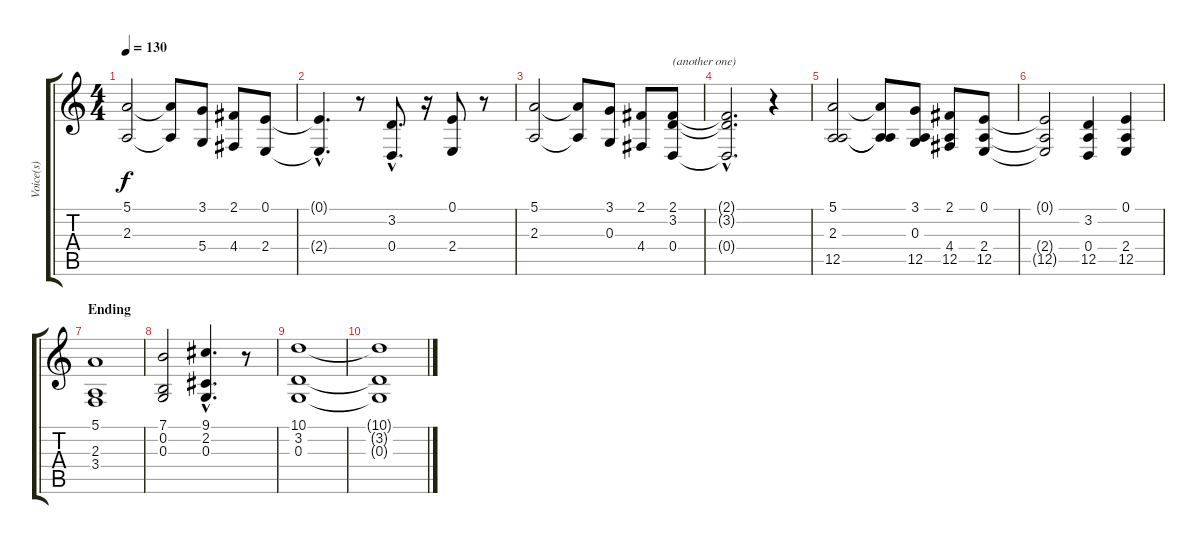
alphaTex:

\track ("Voice(s)" "Voice(s)") {instrument clarinet}
\staff {score tabs}
\tuning (E4 B3 G3 D3 A2 E2) {hide}
\ts (4 4)
\tempo 130
\clef g2
\ks c
(5.1 2.3).2{dy f} (5.1{t} 2.3{t}).8 (3.1 5.4).8 (2.1 4.4).8 (0.1 2.4).8 |
(0.1{hac t} 2.4{hac t}).4{d} r.8 (3.2{hac} 0.4{hac}).8{d} r.16 (0.1 2.4).8 r.8 |
(5.1 2.3).2 (5.1{t} 2.3{t}).8 (3.1 0.3).8 (2.1 4.4).8 (2.1 3.2 0.4).8{txt "(another one)"} |
(2.1{hac t} 3.2{hac t} 0.4{hac t}).2{d} r.4 |
(5.1 2.3 12.5).2 (5.1{t} 2.3{t} 12.5{t}).8 (3.1 0.3 12.5).8 (2.1 4.4 12.5).8 (0.1 2.4 12.5).8 |
(0.1{t} 2.4{t} 12.5{t}).2 (3.2 0.4 12.5).4 (0.1 2.4 12.5).4 |
\section ("" "Ending")
(5.1 2.3 3.4).1 |
(7.1 0.2 0.3).2 (9.1{hac} 2.2{hac} 0.3{hac}).4{d} r.8 |
(10.1 3.2 0.3).1 |
(10.1{t} 3.2{t} 0.3{t}).1
